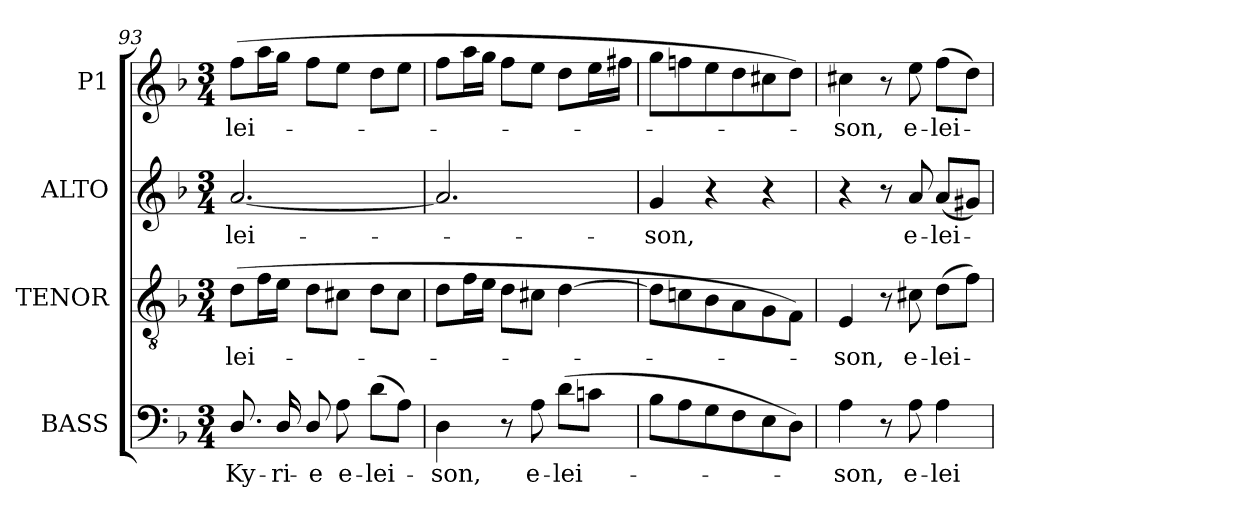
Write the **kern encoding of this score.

**kern	**text	**kern	**text	**kern	**text	**kern	**text
*part4	*part4	*part3	*part3	*part2	*part2	*part1	*part1
*staff4	*staff4	*staff3	*staff3	*staff2	*staff2	*staff1	*staff1
*I"BASS	*	*I"TENOR	*	*I"ALTO	*	*I"P1	*
*clefF4	*	*clefGv2	*	*clefG2	*	*clefG2	*
*	*	*ITrd7c12	*	*	*	*	*
*k[b-]	*	*k[b-]	*	*k[b-]	*	*k[b-]	*
*F:	*	*F:	*	*F:	*	*F:	*
*M3/4	*	*M3/4	*	*M3/4	*	*M3/4	*
=93	=93	=93	=93	=93	=93	=93	=93
!	!LO:LY:b:color=#000000	!	!	!	!	!	!
!	!	!	!LO:LY:b:color=#000000	!	!	!	!
!	!	!	!	!	!LO:LY:b:color=#000000	!	!
!	!	!	!	!	!	!	!LO:LY:b:color=#000000
8.Di/	Ky-	(8Di\L	-lei-	[2.ai/	-lei-	(8ffi\L	-lei-
.	.	16Fi\L	.	.	.	16aai\L	.
!	!LO:LY:b:color=#000000	!	!	!	!	!	!
16Di/	-ri-	16Ei\JJ	.	.	.	16ggi\JJ	.
!	!LO:LY:b:color=#000000	!	!	!	!	!	!
8Di/	-e	8Di\L	.	.	.	8ffi\L	.
!	!LO:LY:b:color=#000000	!	!	!	!	!	!
8Ai\	e-	8C#Xi\J	.	.	.	8eei\J	.
!	!LO:LY:b:color=#000000	!	!	!	!	!	!
(8di\L	-lei-	8Di\L	.	.	.	8ddi\L	.
8Ai\J)	.	8C#i\J	.	.	.	8eei\J	.
=94	=94	=94	=94	=94	=94	=94	=94
!	!LO:LY:b:color=#000000	!	!	!	!	!	!
4Di\	-son,	8Di\L	.	2.ai/]	.	8ffi\L	.
.	.	16Fi\L	.	.	.	16aai\L	.
.	.	16Ei\JJ	.	.	.	16ggi\JJ	.
8r	.	8Di\L	.	.	.	8ffi\L	.
!	!LO:LY:b:color=#000000	!	!	!	!	!	!
8Ai\	e-	8C#Xi\J	.	.	.	8eei\J	.
!	!LO:LY:b:color=#000000	!	!	!	!	!	!
(8di\L	-lei-	[4Di\	.	.	.	8ddi\L	.
8cni\J	.	.	.	.	.	16eei\L	.
.	.	.	.	.	.	16ff#Xi\JJ	.
!!LO:PB:g=z
=95	=95	=95	=95	=95	=95	=95	=95
!	!	!	!	!	!LO:LY:b:color=#000000	!	!
8B-i\L	.	8Di\L]	.	4gi/	-son,	8ggi\L	.
8Ai\	.	8Cni\	.	.	.	8ffni\	.
8Gi\	.	8BB-i\	.	4r	.	8eei\	.
8Fi\	.	8AAi\	.	.	.	8ddi\	.
8Ei\	.	8GGi\	.	4r	.	8cc#Xi\	.
8Di\J)	.	8FFi\J)	.	.	.	8ddi\J)	.
=96	=96	=96	=96	=96	=96	=96	=96
!	!LO:LY:b:color=#000000	!	!	!	!	!	!
!	!	!	!LO:LY:b:color=#000000	!	!	!	!
!	!	!	!	!	!	!	!LO:LY:b:color=#000000
4Ai\	-son,	4EEi/	-son,	4r	.	4cc#Xi\	-son,
8r	.	8r	.	8r	.	8r	.
!	!LO:LY:b:color=#000000	!	!	!	!	!	!
!	!	!	!LO:LY:b:color=#000000	!	!	!	!
!	!	!	!	!	!LO:LY:b:color=#000000	!	!
!	!	!	!	!	!	!	!LO:LY:b:color=#000000
8Ai\	e-	8C#Xi\	e-	8ai/	e-	8eei\	e-
!	!LO:LY:b:color=#000000	!	!	!	!	!	!
!	!	!	!LO:LY:b:color=#000000	!	!	!	!
!	!	!	!	!	!LO:LY:b:color=#000000	!	!
!	!	!	!	!	!	!	!LO:LY:b:color=#000000
4Ai\	-lei-	(8Di\L	-lei-	(8ai/L	-lei-	(8ffi\L	-lei-
.	.	8Fi\J)	.	8g#Xi/J)	.	8ddi\J)	.
=	=	=	=	=	=	=	=
*-	*-	*-	*-	*-	*-	*-	*-
